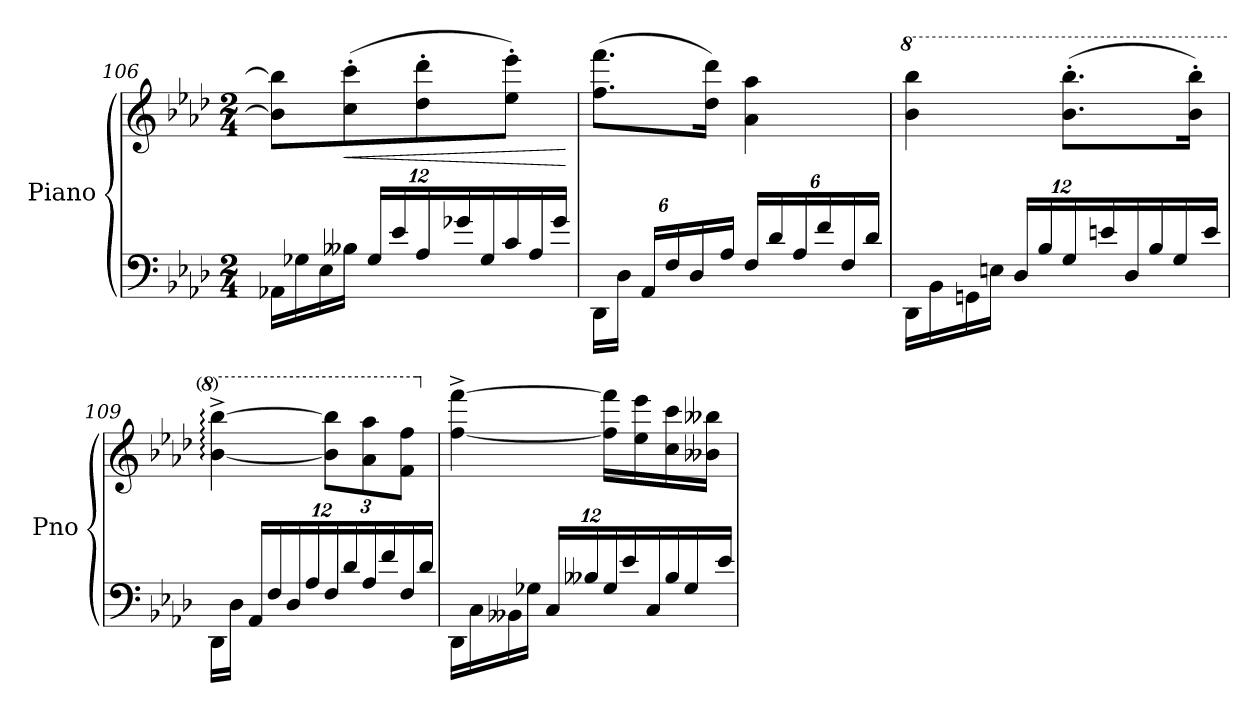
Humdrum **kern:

**kern	**kern	**dynam
*part1	*part1	*part1
*staff2	*staff1	*staff1/2
*I"Piano	*	*
*I'Pno	*	*
*clefF4	*clefG2	*
*k[b-e-a-d-]	*k[b-e-a-d-]	*
*M2/4	*M2/4	*
*Xbrackettup	*	*
=106	=106	=106
24AA-X\LL	8b\] 8bb\]L	.
24G-X\	.	.
24E-\	.	.
!	!	!LO:HP:b
24B--X\JJ	(8cc\' 8ccc\'	<
24G-/LL	.	.
24e-/	.	.
24A-/	8dd-\' 8ddd-\'	.
24g-X/	.	.
24G-/	.	.
24c/	8ee-\' 8eee-\'J)	.
24A-/	.	.
24g-/JJ	.	.
.	.	[
=107	=107	=107
24DD-\LL	(8.ff\ 8.fff\L	.
24D-\JJ	.	.
24AA-/LL	.	.
24F/	.	.
24D-/	.	.
.	16dd-\ 16ddd-\Jk)	.
24A-/JJ	.	.
24F/LL	4a-\ 4aa-\	.
24d-/	.	.
24A-/	.	.
24f/	.	.
24F/	.	.
24d-/JJ	.	.
!!LO:LB:g=z
=108	=108	=108
*	*8va	*
24DD-\LL	4bb-\ 4bbb-\	.
24BB-\	.	.
24GGn\	.	.
24En\JJ	.	.
24D-/LL	.	.
24B-/	.	.
24G/	(8.bb-\' 8.bbb-\'L	.
24en/	.	.
24D-/	.	.
24B-/	.	.
24G/	.	.
.	16bb-\' 16bbb-\'Jk)	.
24e/JJ	.	.
=109	=109	=109
24DD-\LL	[4bb-\:^ [4bbb-\:^	.
24D-\JJ	.	.
24AA-/LL	.	.
24F/	.	.
24D-/	.	.
24A-/	.	.
*	*Xbrackettup	*
24F/	12bb-\] 12bbb-\]L	.
24d-/	.	.
24A-/	12aa-\ 12aaa-\	.
24f/	.	.
24F/	12ff\ 12fff\J	.
24d-/JJ	.	.
=110	=110	=110
*	*X8va	*
24DD-\LL	[4ff\^ [4fff\^	.
24C\	.	.
24BB--X\	.	.
24G-X\JJ	.	.
24C/LL	.	.
24B--X/	.	.
24G-/	16ff\] 16fff\]LL	.
24e-/	.	.
.	16ee-\ 16eee-\	.
24C/	.	.
24B--/	16cc\ 16ccc\	.
24G-/	.	.
.	16b--X\ 16bb--X\JJ	.
24e-/JJ	.	.
=	=	=
*-	*-	*-
